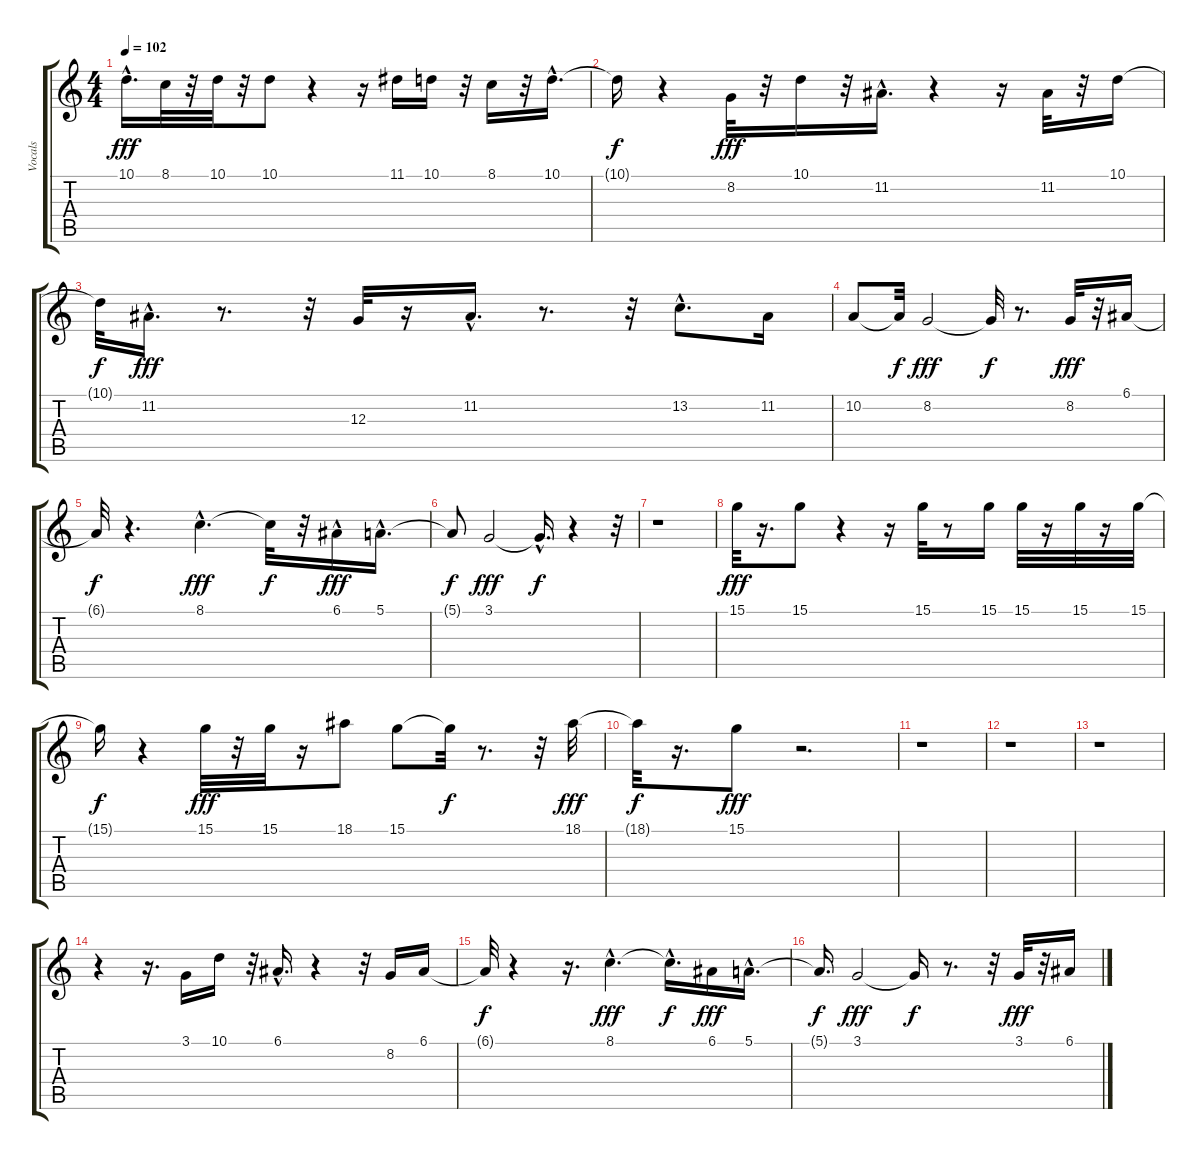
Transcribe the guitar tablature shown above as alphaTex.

\track ("Vocals" "Vocals") {instrument lead2sawtooth}
\staff {score tabs}
\tuning (E4 B3 G3 D3 A2 E2) {hide}
\ts (4 4)
\tempo 102
\clef g2
\ks c
10.1{hac}.16{d dy fff} 8.1.32 r.32 10.1.32 r.32 10.1.8 r.4 r.16 11.1.16 10.1.16 r.32 8.1.16 r.32 10.1{hac}.16{d} |
10.1{t}.16{dy f} r.4 8.2.32{dy fff} r.32 10.1.16 r.32 11.2{hac}.16{d} r.4 r.16 11.2.32 r.32 10.1.16 |
10.1{t}.32{dy f} 11.2{hac}.16{d dy fff} r.8{d} r.32 12.3.32 r.16 11.2{hac}.16{d} r.8{d} r.32 13.2{hac}.8{d} 11.2.16 |
10.2.8 10.2{t}.32{dy f} 8.2.2{dy fff} 8.2{t}.32{dy f} r.8{d} 8.2.32{dy fff} r.32 6.1.16 |
6.1{t}.32{dy f} r.4{d} 8.1{hac}.4{d dy fff} 8.1{t}.32{dy f} r.32 6.1{hac}.16{dy fff} 5.1{hac}.16{d} |
5.1{t}.8{dy f} 3.1.2{dy fff} 3.1{hac t}.16{d dy f} r.4 r.32 |
r.1 |
15.1.32{dy fff} r.16{d} 15.1.8 r.4 r.16 15.1.32 r.8 15.1.16 15.1.32 r.16 15.1.32 r.16 15.1.32 |
15.1{t}.16{dy f} r.4 15.1.32{dy fff} r.32 15.1.32 r.16 18.1.8 15.1.8 15.1{t}.32{dy f} r.8{d} r.32 18.1.32{dy fff} |
18.1{t}.32{dy f} r.16{d} 15.1.8{dy fff} r.2{d} |
r.1 |
r.1 |
r.1 |
r.4 r.16{d} 3.1.16 10.1.16 r.32 6.1{hac}.16{d} r.4 r.32 8.2.16 6.1.16 |
6.1{t}.32{dy f} r.4 r.16{d} 8.1{hac}.4{d dy fff} 8.1{hac t}.16{d dy f} 6.1.16{dy fff} 5.1{hac}.16{d} |
5.1{t}.16{d dy f} 3.1.2{dy fff} 3.1{t}.16{dy f} r.8{d} r.32 3.1.32{dy fff} r.32 6.1.16
